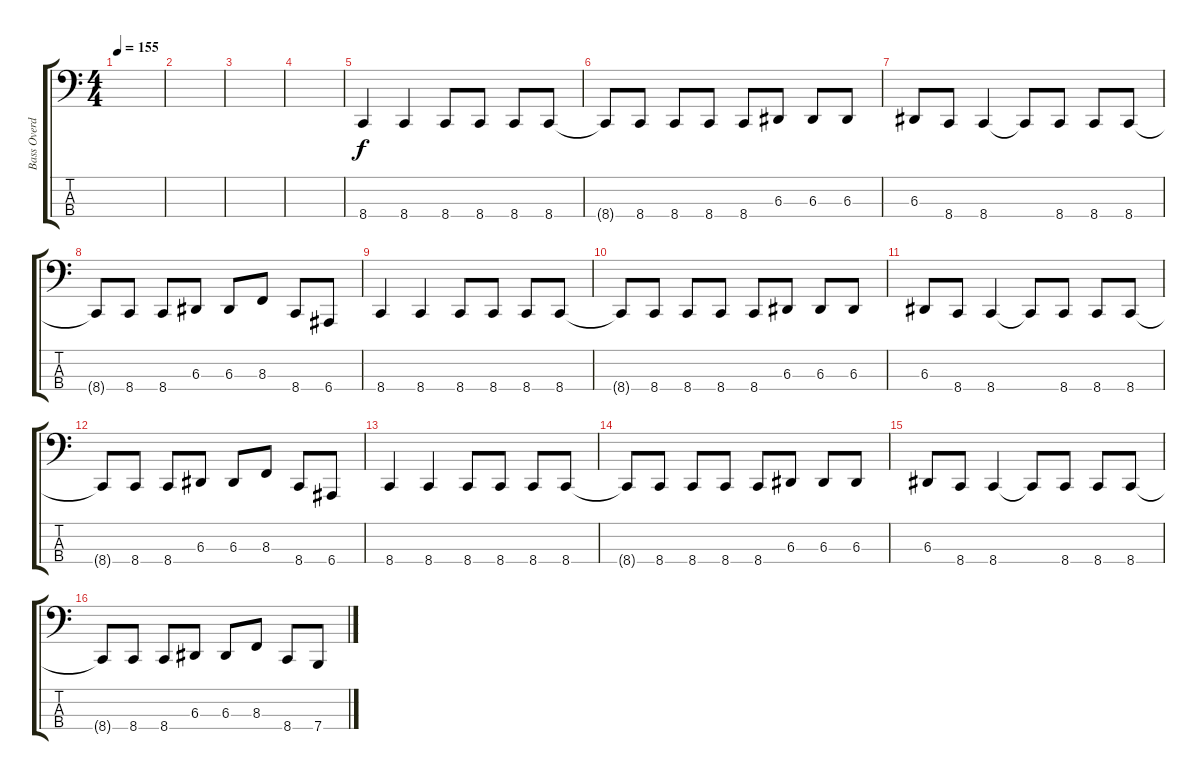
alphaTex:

\track ("Bass Overdrive" "Bass Overd") {instrument lead8bassandlead}
\staff {score tabs}
\tuning (G2 D2 A1 E1) {hide}
\ts (4 4)
\tempo 155
\clef f4
\ks c
|
|
|
|
8.4.4 8.4.4 8.4.8 8.4.8 8.4.8 8.4.8 |
8.4{t}.8 8.4.8 8.4.8 8.4.8 8.4.8 6.3.8 6.3.8 6.3.8 |
6.3.8 8.4.8 8.4.4 8.4{t}.8 8.4.8 8.4.8 8.4.8 |
8.4{t}.8 8.4.8 8.4.8 6.3.8 6.3.8 8.3.8 8.4.8 6.4.8 |
8.4.4 8.4.4 8.4.8 8.4.8 8.4.8 8.4.8 |
8.4{t}.8 8.4.8 8.4.8 8.4.8 8.4.8 6.3.8 6.3.8 6.3.8 |
6.3.8 8.4.8 8.4.4 8.4{t}.8 8.4.8 8.4.8 8.4.8 |
8.4{t}.8 8.4.8 8.4.8 6.3.8 6.3.8 8.3.8 8.4.8 6.4.8 |
8.4.4 8.4.4 8.4.8 8.4.8 8.4.8 8.4.8 |
8.4{t}.8 8.4.8 8.4.8 8.4.8 8.4.8 6.3.8 6.3.8 6.3.8 |
6.3.8 8.4.8 8.4.4 8.4{t}.8 8.4.8 8.4.8 8.4.8 |
8.4{t}.8 8.4.8 8.4.8 6.3.8 6.3.8 8.3.8 8.4.8 7.4.8
